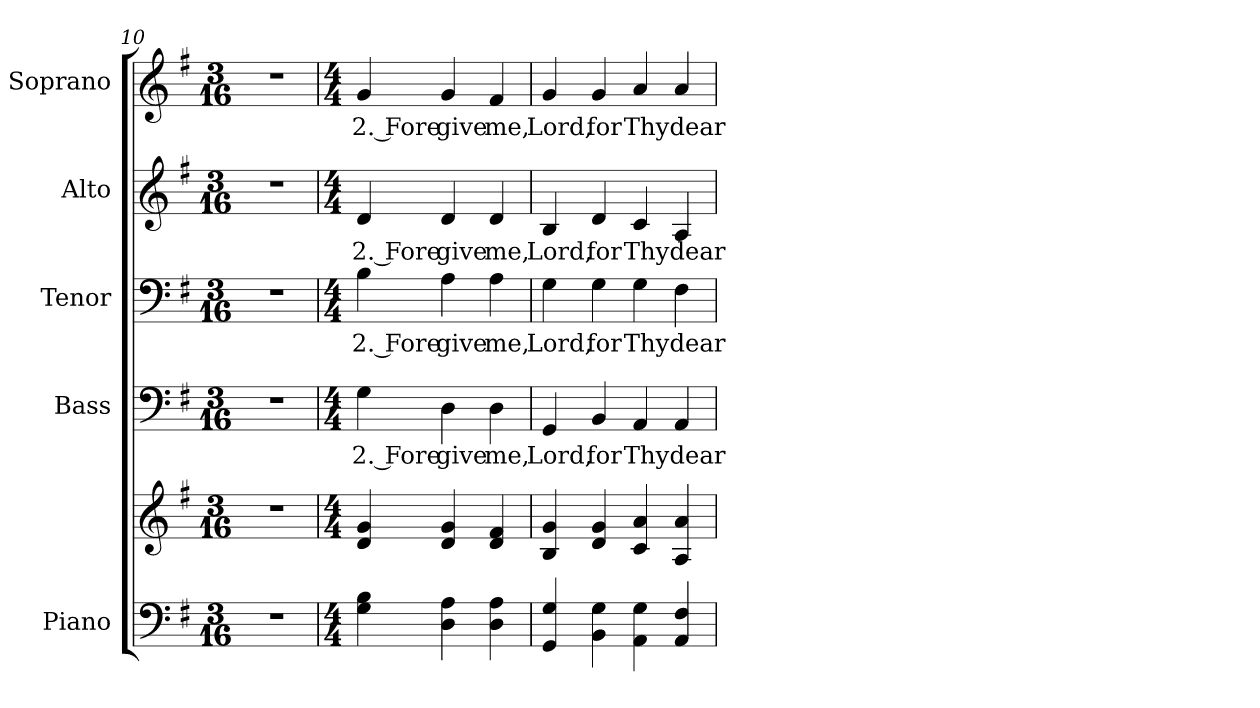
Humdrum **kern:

**kern	**kern	**kern	**text	**kern	**text	**kern	**text	**kern	**text
*part5	*part5	*part4	*part4	*part3	*part3	*part2	*part2	*part1	*part1
*staff6	*staff5	*staff4	*staff4	*staff3	*staff3	*staff2	*staff2	*staff1	*staff1
*I"Piano	*	*I"Bass	*	*I"Tenor	*	*I"Alto	*	*I"Soprano	*
*I'Pno.	*	*I'B.	*	*I'T.	*	*I'A.	*	*I'S.	*
*clefF4	*clefG2	*clefF4	*	*clefF4	*	*clefG2	*	*clefG2	*
*k[f#]	*k[f#]	*k[f#]	*	*k[f#]	*	*k[f#]	*	*k[f#]	*
*G:	*G:	*G:	*	*G:	*	*G:	*	*G:	*
*M3/16	*M3/16	*M3/16	*	*M3/16	*	*M3/16	*	*M3/16	*
=10	=10	=10	=10	=10	=10	=10	=10	=10	=10
!LO:N:vis=1	!LO:N:vis=1	!LO:N:vis=1	!	!LO:N:vis=1	!	!LO:N:vis=1	!	!LO:N:vis=1	!
8.r	8.r	8.r	.	8.r	.	8.r	.	8.r	.
!!LO:PB:g=z
=11	=11	=11	=11	=11	=11	=11	=11	=11	=11
*M4/4	*M4/4	*M4/4	*	*M4/4	*	*M4/4	*	*M4/4	*
!	!	!	!LO:LY:b:color=#000000	!	!	!	!	!	!
!	!	!	!	!	!LO:LY:b:color=#000000	!	!	!	!
!	!	!	!	!	!	!	!LO:LY:b:color=#000000	!	!
!	!	!	!	!	!	!	!	!	!LO:LY:b:color=#000000
4Gi\ 4Bi	4di/ 4gi	4Gi\	2. Fore	4Bi\	2. Fore	4di/	2. Fore	4gi/	2. Fore
!	!	!	!LO:LY:b:color=#000000	!	!	!	!	!	!
!	!	!	!	!	!LO:LY:b:color=#000000	!	!	!	!
!	!	!	!	!	!	!	!LO:LY:b:color=#000000	!	!
!	!	!	!	!	!	!	!	!	!LO:LY:b:color=#000000
4Di\ 4Ai	4di/ 4gi	4Di\	give	4Ai\	give	4di/	give	4gi/	give
!	!	!	!LO:LY:b:color=#000000	!	!	!	!	!	!
!	!	!	!	!	!LO:LY:b:color=#000000	!	!	!	!
!	!	!	!	!	!	!	!LO:LY:b:color=#000000	!	!
!	!	!	!	!	!	!	!	!	!LO:LY:b:color=#000000
4Di\ 4Ai	4di/ 4f#i	4Di\	me,	4Ai\	me,	4di/	me,	4f#i/	me,
=12	=12	=12	=12	=12	=12	=12	=12	=12	=12
!	!	!	!LO:LY:b:color=#000000	!	!	!	!	!	!
!	!	!	!	!	!LO:LY:b:color=#000000	!	!	!	!
!	!	!	!	!	!	!	!LO:LY:b:color=#000000	!	!
!	!	!	!	!	!	!	!	!	!LO:LY:b:color=#000000
4GGi/ 4Gi	4Bi/ 4gi	4GGi/	Lord,	4Gi\	Lord,	4Bi/	Lord,	4gi/	Lord,
!	!	!	!LO:LY:b:color=#000000	!	!	!	!	!	!
!	!	!	!	!	!LO:LY:b:color=#000000	!	!	!	!
!	!	!	!	!	!	!	!LO:LY:b:color=#000000	!	!
!	!	!	!	!	!	!	!	!	!LO:LY:b:color=#000000
4BBi\ 4Gi	4di/ 4gi	4BBi/	for	4Gi\	for	4di/	for	4gi/	for
!	!	!	!LO:LY:b:color=#000000	!	!	!	!	!	!
!	!	!	!	!	!LO:LY:b:color=#000000	!	!	!	!
!	!	!	!	!	!	!	!LO:LY:b:color=#000000	!	!
!	!	!	!	!	!	!	!	!	!LO:LY:b:color=#000000
4AAi\ 4Gi	4ci/ 4ai	4AAi/	Thy	4Gi\	Thy	4ci/	Thy	4ai/	Thy
!	!	!	!LO:LY:b:color=#000000	!	!	!	!	!	!
!	!	!	!	!	!LO:LY:b:color=#000000	!	!	!	!
!	!	!	!	!	!	!	!LO:LY:b:color=#000000	!	!
!	!	!	!	!	!	!	!	!	!LO:LY:b:color=#000000
4AAi/ 4F#i	4Ai/ 4ai	4AAi/	dear	4F#i\	dear	4Ai/	dear	4ai/	dear
=	=	=	=	=	=	=	=	=	=
*-	*-	*-	*-	*-	*-	*-	*-	*-	*-
